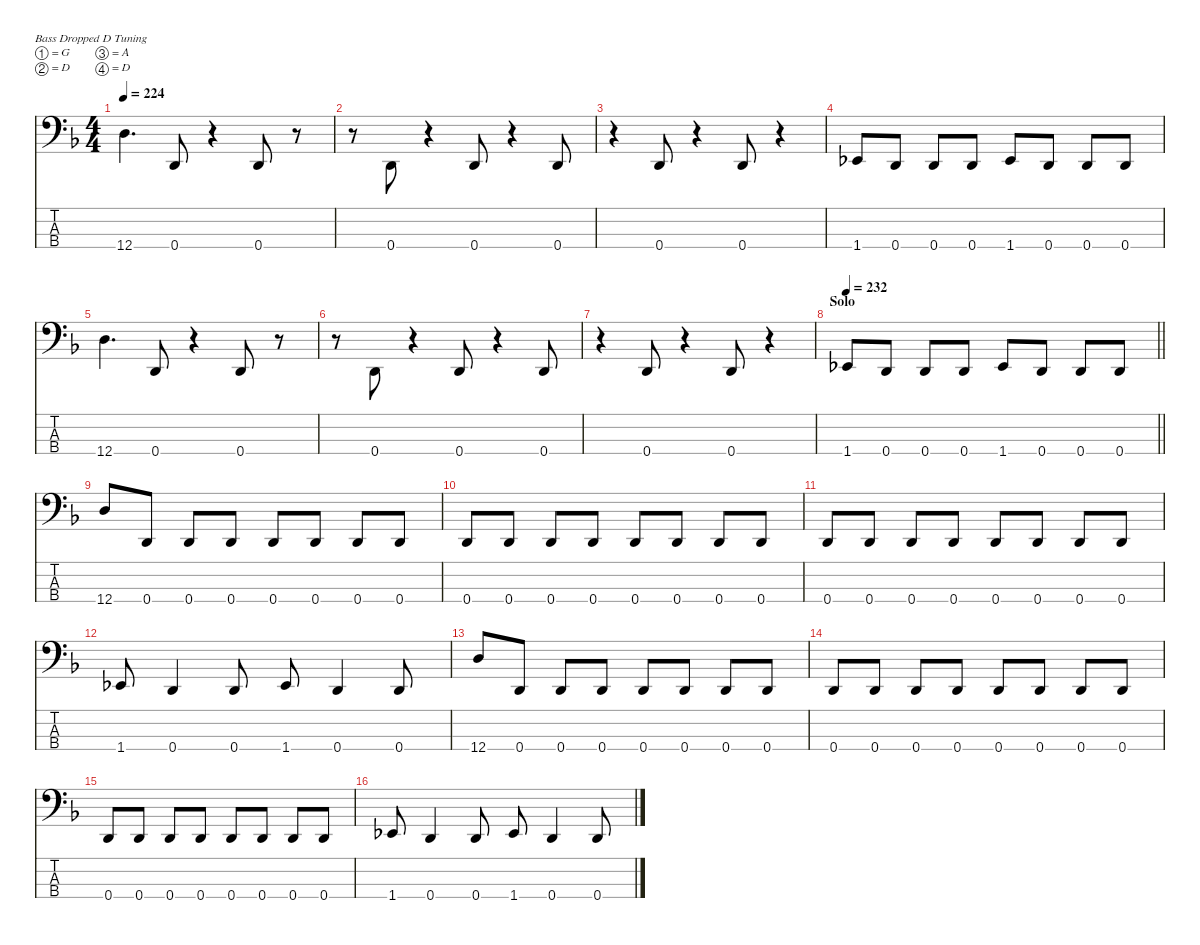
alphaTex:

\hideDynamics
\bracketExtendMode nobrackets
\singleTrackTrackNamePolicy hidden
\multiTrackTrackNamePolicy hidden
\firstSystemTrackNameMode fullname
\firstSystemTrackNameOrientation horizontal
\otherSystemsTrackNameOrientation horizontal
\track ("Bass" "E-Bass") {defaultSystemsLayout 8 instrument electricbassfinger}
\staff {score tabs}
\tuning (G2 D2 A1 D1)
\ts (4 4)
\tempo 224
\clef f4
\ks dminor
12.4{acc forcenatural}.4{d dy f beam Down} 0.4{acc forcenatural}.8{beam Up} r.4{beam Up} 0.4{acc forcenatural}.8{beam Up} r.8{beam Up} |
r.8{beam Down} 0.4{acc forcenatural}.8{beam Up} r.4{beam Up} 0.4{acc forcenatural}.8{beam Up} r.4{beam Up} 0.4{acc forcenatural}.8{beam Up} |
r.4{beam Down} 0.4{acc forcenatural}.8{beam Up} r.4{beam Up} 0.4{acc forcenatural}.8{beam Up} r.4{beam Up} |
1.4{acc b}.8{beam Up} 0.4{acc forcenatural}.8{beam Up} 0.4{acc forcenatural}.8{beam Up} 0.4{acc forcenatural}.8{beam Up} 1.4{acc b}.8{beam Up} 0.4{acc forcenatural}.8{beam Up} 0.4{acc forcenatural}.8{beam Up} 0.4{acc forcenatural}.8{beam Up} |
12.4{acc forcenatural}.4{d beam Down} 0.4{acc forcenatural}.8{beam Up} r.4{beam Up} 0.4{acc forcenatural}.8{beam Up} r.8{beam Up} |
r.8{beam Down} 0.4{acc forcenatural}.8{beam Up} r.4{beam Up} 0.4{acc forcenatural}.8{beam Up} r.4{beam Up} 0.4{acc forcenatural}.8{beam Up} |
r.4{beam Down} 0.4{acc forcenatural}.8{beam Up} r.4{beam Up} 0.4{acc forcenatural}.8{beam Up} r.4{beam Up} |
\section ("" "Solo")
\tempo 232
\barLineRight lightlight
1.4{acc b}.8{beam Up} 0.4{acc forcenatural}.8{beam Up} 0.4{acc forcenatural}.8{beam Up} 0.4{acc forcenatural}.8{beam Up} 1.4{acc b}.8{beam Up} 0.4{acc forcenatural}.8{beam Up} 0.4{acc forcenatural}.8{beam Up} 0.4{acc forcenatural}.8{beam Up} |
12.4{acc forcenatural}.8{beam Up} 0.4{acc forcenatural}.8{beam Up} 0.4{acc forcenatural}.8{beam Up} 0.4{acc forcenatural}.8{beam Up} 0.4{acc forcenatural}.8{beam Up} 0.4{acc forcenatural}.8{beam Up} 0.4{acc forcenatural}.8{beam Up} 0.4{acc forcenatural}.8{beam Up} |
0.4{acc forcenatural}.8{beam Up} 0.4{acc forcenatural}.8{beam Up} 0.4{acc forcenatural}.8{beam Up} 0.4{acc forcenatural}.8{beam Up} 0.4{acc forcenatural}.8{beam Up} 0.4{acc forcenatural}.8{beam Up} 0.4{acc forcenatural}.8{beam Up} 0.4{acc forcenatural}.8{beam Up} |
0.4{acc forcenatural}.8{beam Up} 0.4{acc forcenatural}.8{beam Up} 0.4{acc forcenatural}.8{beam Up} 0.4{acc forcenatural}.8{beam Up} 0.4{acc forcenatural}.8{beam Up} 0.4{acc forcenatural}.8{beam Up} 0.4{acc forcenatural}.8{beam Up} 0.4{acc forcenatural}.8{beam Up} |
1.4{acc b}.8{beam Up} 0.4{acc forcenatural}.4{beam Up} 0.4{acc forcenatural}.8{beam Up} 1.4{acc b}.8{beam Up} 0.4{acc forcenatural}.4{beam Up} 0.4{acc forcenatural}.8{beam Up} |
12.4{acc forcenatural}.8{beam Up} 0.4{acc forcenatural}.8{beam Up} 0.4{acc forcenatural}.8{beam Up} 0.4{acc forcenatural}.8{beam Up} 0.4{acc forcenatural}.8{beam Up} 0.4{acc forcenatural}.8{beam Up} 0.4{acc forcenatural}.8{beam Up} 0.4{acc forcenatural}.8{beam Up} |
0.4{acc forcenatural}.8{beam Up} 0.4{acc forcenatural}.8{beam Up} 0.4{acc forcenatural}.8{beam Up} 0.4{acc forcenatural}.8{beam Up} 0.4{acc forcenatural}.8{beam Up} 0.4{acc forcenatural}.8{beam Up} 0.4{acc forcenatural}.8{beam Up} 0.4{acc forcenatural}.8{beam Up} |
0.4{acc forcenatural}.8{beam Up} 0.4{acc forcenatural}.8{beam Up} 0.4{acc forcenatural}.8{beam Up} 0.4{acc forcenatural}.8{beam Up} 0.4{acc forcenatural}.8{beam Up} 0.4{acc forcenatural}.8{beam Up} 0.4{acc forcenatural}.8{beam Up} 0.4{acc forcenatural}.8{beam Up} |
1.4{acc b}.8{beam Up} 0.4{acc forcenatural}.4{beam Up} 0.4{acc forcenatural}.8{beam Up} 1.4{acc b}.8{beam Up} 0.4{acc forcenatural}.4{beam Up} 0.4{acc forcenatural}.8{beam Up}
